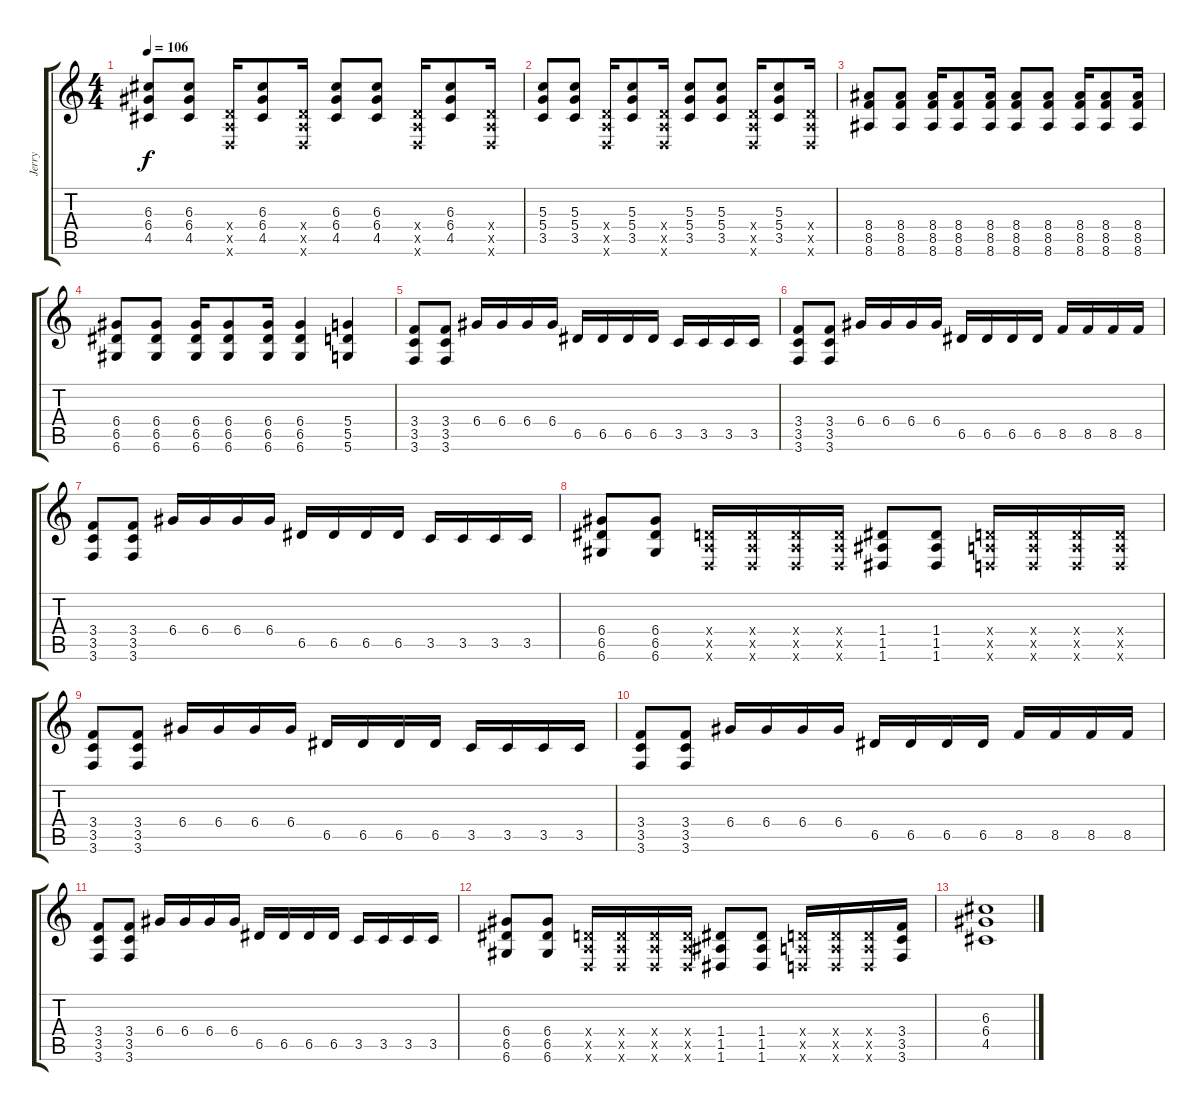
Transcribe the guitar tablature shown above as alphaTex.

\track ("Jerry" "Jerry") {instrument distortionguitar}
\staff {score tabs}
\tuning (E4 B3 G3 D3 A2 D2) {hide}
\ts (4 4)
\tempo 106
\clef g2
\ks c
(6.3 6.4 4.5).8{dy f} (6.3 6.4 4.5).8 (0.4{x} 0.5{x} 0.6{x}).16 (6.3 6.4 4.5).8 (0.4{x} 0.5{x} 0.6{x}).16 (6.3 6.4 4.5).8 (6.3 6.4 4.5).8 (0.4{x} 0.5{x} 0.6{x}).16 (6.3 6.4 4.5).8 (0.4{x} 0.5{x} 0.6{x}).16 |
(5.3 5.4 3.5).8 (5.3 5.4 3.5).8 (0.4{x} 0.5{x} 0.6{x}).16 (5.3 5.4 3.5).8 (0.4{x} 0.5{x} 0.6{x}).16 (5.3 5.4 3.5).8 (5.3 5.4 3.5).8 (0.4{x} 0.5{x} 0.6{x}).16 (5.3 5.4 3.5).8 (0.4{x} 0.5{x} 0.6{x}).16 |
(8.4 8.5 8.6).8 (8.4 8.5 8.6).8 (8.4 8.5 8.6).16 (8.4 8.5 8.6).8 (8.4 8.5 8.6).16 (8.4 8.5 8.6).8 (8.4 8.5 8.6).8 (8.4 8.5 8.6).16 (8.4 8.5 8.6).8 (8.4 8.5 8.6).16 |
(6.4 6.5 6.6).8 (6.4 6.5 6.6).8 (6.4 6.5 6.6).16 (6.4 6.5 6.6).8 (6.4 6.5 6.6).16 (6.4 6.5 6.6).4 (5.4 5.5 5.6).4 |
(3.4 3.5 3.6).8 (3.4 3.5 3.6).8 6.4.16 6.4.16 6.4.16 6.4.16 6.5.16 6.5.16 6.5.16 6.5.16 3.5.16 3.5.16 3.5.16 3.5.16 |
(3.4 3.5 3.6).8 (3.4 3.5 3.6).8 6.4.16 6.4.16 6.4.16 6.4.16 6.5.16 6.5.16 6.5.16 6.5.16 8.5.16 8.5.16 8.5.16 8.5.16 |
(3.4 3.5 3.6).8 (3.4 3.5 3.6).8 6.4.16 6.4.16 6.4.16 6.4.16 6.5.16 6.5.16 6.5.16 6.5.16 3.5.16 3.5.16 3.5.16 3.5.16 |
(6.4 6.5 6.6).8 (6.4 6.5 6.6).8 (0.4{x} 0.5{x} 0.6{x}).16 (0.4{x} 0.5{x} 0.6{x}).16 (0.4{x} 0.5{x} 0.6{x}).16 (0.4{x} 0.5{x} 0.6{x}).16 (1.4 1.5 1.6).8 (1.4 1.5 1.6).8 (0.4{x} 0.5{x} 0.6{x}).16 (0.4{x} 0.5{x} 0.6{x}).16 (0.4{x} 0.5{x} 0.6{x}).16 (0.4{x} 0.5{x} 0.6{x}).16 |
(3.4 3.5 3.6).8 (3.4 3.5 3.6).8 6.4.16 6.4.16 6.4.16 6.4.16 6.5.16 6.5.16 6.5.16 6.5.16 3.5.16 3.5.16 3.5.16 3.5.16 |
(3.4 3.5 3.6).8 (3.4 3.5 3.6).8 6.4.16 6.4.16 6.4.16 6.4.16 6.5.16 6.5.16 6.5.16 6.5.16 8.5.16 8.5.16 8.5.16 8.5.16 |
(3.4 3.5 3.6).8 (3.4 3.5 3.6).8 6.4.16 6.4.16 6.4.16 6.4.16 6.5.16 6.5.16 6.5.16 6.5.16 3.5.16 3.5.16 3.5.16 3.5.16 |
(6.4 6.5 6.6).8 (6.4 6.5 6.6).8 (0.4{x} 0.5{x} 0.6{x}).16 (0.4{x} 0.5{x} 0.6{x}).16 (0.4{x} 0.5{x} 0.6{x}).16 (0.4{x} 0.5{x} 0.6{x}).16 (1.4 1.5 1.6).8 (1.4 1.5 1.6).8 (0.4{x} 0.5{x} 0.6{x}).16 (0.4{x} 0.5{x} 0.6{x}).16 (0.4{x} 0.5{x} 0.6{x}).16 (3.4 3.5 3.6).16 |
(6.3 6.4 4.5).1
